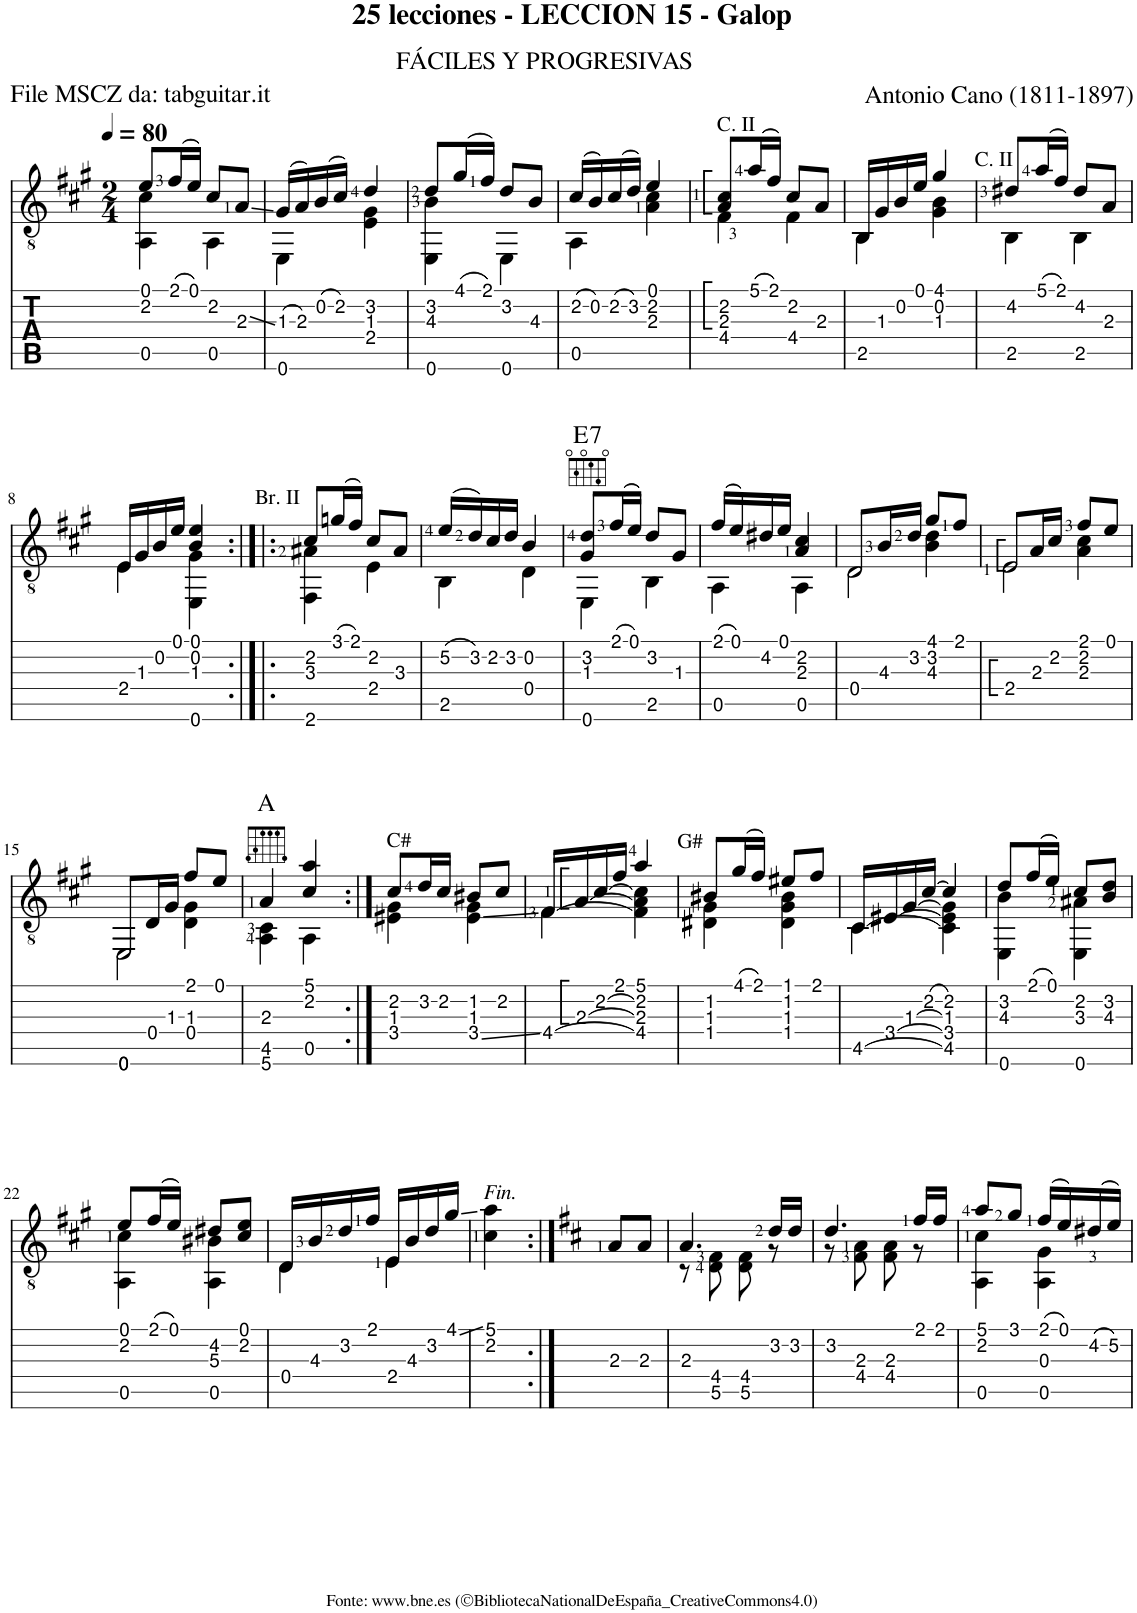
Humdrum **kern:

**kern	**kern	**harte
*part1	*part1	*part1
*staff2	*staff1	*
*I"Guitar	*	*
*I'Guit.	*	*
*stria6	*	*
*	*clefGv2	*
*k[f#c#g#]	*k[f#c#g#]	*
*M2/4	*M2/4	*
*MM80	*MM80	*
=1	=1	=1
*^	*^	*
8eL	4AA 4c#	8e/L	4AA\ 4c#\	.
16f#L	.	(16f#/L	.	.
16eJJ	.	16e/JJ)	.	.
8c#L	4AA	8c#/L	4AA\	.
8AJ	.	8A/J	.	.
=2	=2	=2	=2	=2
16G#LL	4EE	(16G#/LL	4EE\	.
16AJ	.	16A/)	.	.
16BL	.	(16B/	.	.
16c#JJ	.	16c#/JJ)	.	.
4d	4E 4G#	4d/	4E\ 4G#\	.
=3	=3	=3	=3	=3
8dL	4EE 4B	8d/L	4EE\ 4B\	.
16g#L	.	(16g#/L	.	.
16f#JJ	.	16f#/JJ)	.	.
8dL	4EE	8d/L	4EE\	.
8BJ	.	8B/J	.	.
=4	=4	=4	=4	=4
16c#LL	4AA	(16c#/LL	4AA\	.
16BJ	.	16B/)	.	.
16c#L	.	(16c#/	.	.
16dJJ	.	16d/JJ)	.	.
4e	4A 4c#	4e/	4A\ 4c#\	.
=5	=5	=5	=5	=5
!	!	!LO:TX:a:t=C. II	!	!
8A\ 8c#\L	4F#	8A/ 8c#/L	4F#\	.
16aL	.	(16a/L	.	.
16f#JJ	.	16f#/JJ)	.	.
8c#L	4F#	8c#/L	4F#\	.
8AJ	.	8A/J	.	.
=6	=6	=6	=6	=6
16BBLL	4BB	16BB/LL	4BB\	.
16G#J	.	16G#/	.	.
16BL	.	16B/	.	.
16eJJ	.	16e/JJ	.	.
4g#	4G# 4B	4g#/	4G#\ 4B\	.
=7	=7	=7	=7	=7
!	!	!LO:TX:a:t=C. II	!	!
8d#L	4BB	8d#X/L	4BB\	.
16aL	.	(16a/L	.	.
16f#JJ	.	16f#/JJ)	.	.
8d#L	4BB	8d#/L	4BB\	.
8AJ	.	8A/J	.	.
!!LO:LB:g=z	!!
=8	=8	=8	=8	=8
16ELL	4E	16E/LL	4E\	.
16G#J	.	16G#/	.	.
16BL	.	16B/	.	.
16eJJ	.	16e/JJ	.	.
4B 4e	4EE 4G#	4B/ 4e/	4EE\ 4G#\	.
=9:|!|:	=9:|!|:	=9:|!|:	=9:|!|:	=9:|!|:
!	!	!LO:TX:a:t=Br. II	!	!
8c#L	4FF# 4A#	8c#/L	4FF#\ 4A#X\	.
16gL	.	(16gn/L	.	.
16f#JJ	.	16f#/JJ)	.	.
8c#L	4E	8c#/L	4E\	.
8A#J	.	8A#/J	.	.
=10	=10	=10	=10	=10
16eLL	4BB	(16e/LL	4BB\	.
16dJ	.	16d/)	.	.
16c#L	.	16c#/	.	.
16dJJ	.	16d/JJ	.	.
4B	4D	4B/	4D\	.
=11	=11	=11	=11	=11
!	!	!	!	!LO:H:kt=7
8G#\ 8d\L	4EE	8G#/ 8d/L	4EE\	E:7
16f#L	.	(16f#/L	.	.
16eJJ	.	16e/JJ)	.	.
8dL	4BB	8d/L	4BB\	.
8G#J	.	8G#/J	.	.
=12	=12	=12	=12	=12
16f#LL	4AA	(16f#/LL	4AA\	.
16eJ	.	16e/)	.	.
16d#L	.	16d#X/	.	.
16eJJ	.	16e/JJ	.	.
4A 4c#	4AA	4A/ 4c#/	4AA\	.
=13	=13	=13	=13	=13
*	*^	*	*	*
!	!	!	!LO:N:head=open	!	!
*	*	*	*	*^	*
8DL	2D	4ryy	8D/L	2D\	4ryy	.
16BL	.	.	16B/L	.	.	.
16dJJ	.	.	16d/JJ	.	.	.
8g#L	.	4B 4d	8g#/L	.	4B\ 4d\	.
8f#J	.	.	8f#/J	.	.	.
=14	=14	=14	=14	=14	=14	=14
!	!	!	!LO:N:head=open	!	!	!
8EL	2E	4ryy	8E/L	2E\	4ryy	.
16AL	.	.	16A/L	.	.	.
16c#JJ	.	.	16c#/JJ	.	.	.
8f#L	.	4A 4c#	8f#/L	.	4A\ 4c#\	.
8eJ	.	.	8e/J	.	.	.
!!LO:LB:g=z	!!	!!
=15	=15	=15	=15	=15	=15	=15
!	!	!	!LO:N:head=open	!	!	!
8EEL	2EE	4ryy	8EE/L	2EE\	4ryy	.
16DL	.	.	16D/L	.	.	.
16G#JJ	.	.	16G#/JJ	.	.	.
8f#L	.	4D 4G#	8f#/L	.	4D\ 4G#\	.
8eJ	.	.	8e/J	.	.	.
*	*v	*v	*	*	*	*
*	*	*	*v	*v	*
=16	=16	=16	=16	=16
4A	4AA 4C#	4A/	4AA\ 4C#\	A:maj
4c# 4a	4AA	4c#/ 4a/	4AA\	.
=17:|!	=17:|!	=17:|!	=17:|!	=17:|!
!	!	!LO:TX:a:t=C#	!	!
8c#L	4E# 4G#	8c#/L	4E#X\ 4G#\	.
16dL	.	16d/L	.	.
16c#JJ	.	16c#/JJ	.	.
8B#L	4E# 4G#	8B#X/L	4E#\ 4G#\	.
8c#J	.	8c#/J	.	.
=18	=18	=18	=18	=18
[16F#LL	4F#	[16F#/LL	4F#\	.
[16AJ	.	[16A/	.	.
[16c#L	.	[16c#/	.	.
16f#JJ	.	16f#/JJ	.	.
4a	4F#] 4A] 4c#]	4a/	4F#\] 4A\] 4c#\]	.
=19	=19	=19	=19	=19
!	!	!LO:TX:a:t=G#	!	!
8B#L	4D# 4G#	8B#X/L	4D#X\ 4G#\	.
16g#L	.	(16g#/L	.	.
16f#JJ	.	16f#/JJ)	.	.
8e#L	4D# 4G# 4B#	8e#X/L	4D#\ 4G#\ 4B#\	.
8f#J	.	8f#/J	.	.
=20	=20	=20	=20	=20
[16C#LL	4C#	[16C#/LL	4C#\	.
[16E#J	.	[16E#X/	.	.
[16G#L	.	[16G#/	.	.
[16c#JJ	.	[16c#/JJ	.	.
4c#]	4C#] 4E#] 4G#]	4c#/]	4C#\] 4E#\] 4G#\]	.
=21	=21	=21	=21	=21
8dL	4EE 4B	8d/L	4EE\ 4B\	.
16f#L	.	(16f#/L	.	.
16eJJ	.	16e/JJ)	.	.
8c#L	4EE 4A#	8c#/L	4EE\ 4A#X\	.
8B\ 8d\J	.	8B/ 8d/J	.	.
!!LO:LB:g=z	!!
=22	=22	=22	=22	=22
8eL	4AA 4c#	8e/L	4AA\ 4c#\	.
16f#L	.	(16f#/L	.	.
16eJJ	.	16e/JJ)	.	.
8d#L	4AA 4B#	8d#X/L	4AA\ 4B#X\	.
8c#\ 8e\J	.	8c#/ 8e/J	.	.
=23	=23	=23	=23	=23
16DLL	4D	16D/LL	4D\	.
16BJ	.	16B/	.	.
16dL	.	16d/	.	.
16f#JJ	.	16f#/JJ	.	.
16ELL	4E	16E/LL	4E\	.
16BJ	.	16B/	.	.
16dL	.	16d/	.	.
16g#JJ	.	16g#/JJ	.	.
*v	*v	*	*	*
*	*v	*v	*
=24	=24	=24
!	!LO:TX:a:i:t=Fin.	!
4c# 4a	4c#\ 4a\	.
=25:|!	=25:|!	=25:|!
*k[f#c#]	*k[f#c#]	*
8AL	8A/L	.
8AJ	8A/J	.
=26	=26	=26
*^	*^	*
4.A	8r	4.A/	8r	.
.	8D 8F#	.	8D\ 8F#\	.
.	8D 8F#	.	8D\ 8F#\	.
16dLL	8r	16d/LL	8r	.
16dJJ	.	16d/JJ	.	.
=27	=27	=27	=27	=27
4.d	8r	4.d/	8r	.
.	8F# 8A	.	8F#\ 8A\	.
.	8F# 8A	.	8F#\ 8A\	.
16f#LL	8r	16f#/LL	8r	.
16f#JJ	.	16f#/JJ	.	.
=28	=28	=28	=28	=28
8aL	4AA 4c#	8a/L	4AA\ 4c#\	.
8gJ	.	8g/J	.	.
16f#LL	4AA 4G	(16f#/LL	4AA\ 4G\	.
16eJ	.	16e/)	.	.
16d#L	.	(16d#X/	.	.
16eJJ	.	16e/JJ)	.	.
*v	*v	*	*	*
*	*v	*v	*
=	=	=
*-	*-	*-
